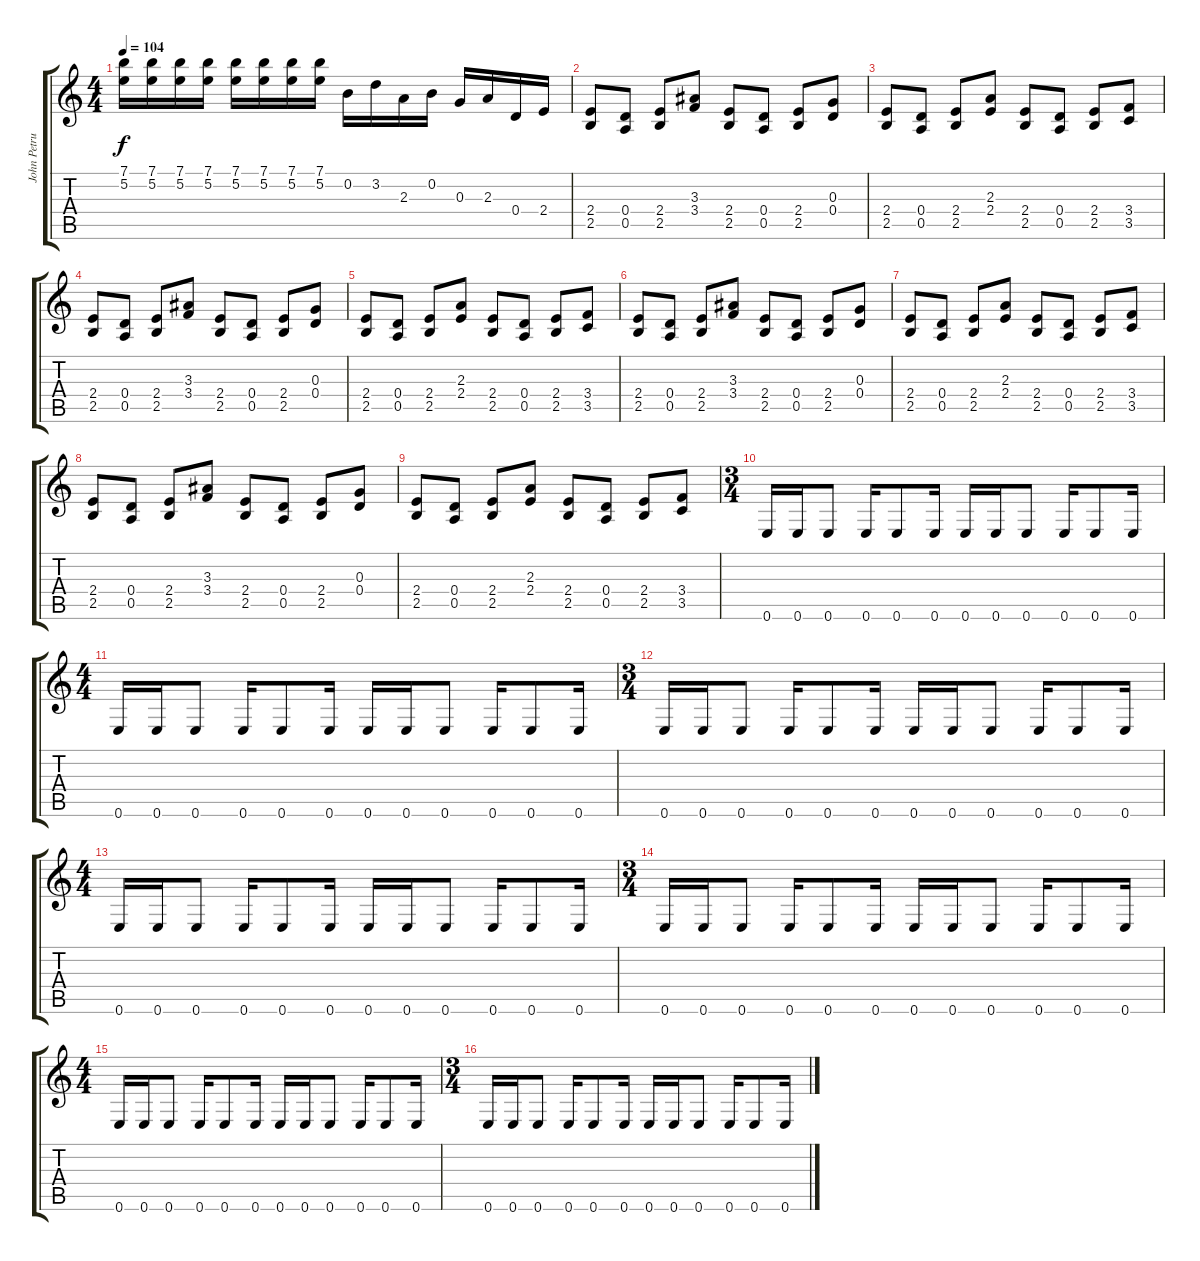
\track ("John Petrucci " "John Petru") {instrument distortionguitar}
\staff {score tabs}
\tuning (E4 B3 G3 D3 A2 E2) {hide}
\ts (4 4)
\tempo 104
\clef g2
\ks c
(7.1 5.2).16{dy f} (7.1 5.2).16 (7.1 5.2).16 (7.1 5.2).16 (7.1 5.2).16 (7.1 5.2).16 (7.1 5.2).16 (7.1 5.2).16 0.2.16 3.2.16 2.3.16 0.2.16 0.3.16 2.3.16 0.4.16 2.4.16 |
(2.4 2.5).8 (0.4 0.5).8 (2.4 2.5).8 (3.3 3.4).8 (2.4 2.5).8 (0.4 0.5).8 (2.4 2.5).8 (0.3 0.4).8 |
(2.4 2.5).8 (0.4 0.5).8 (2.4 2.5).8 (2.3 2.4).8 (2.4 2.5).8 (0.4 0.5).8 (2.4 2.5).8 (3.4 3.5).8 |
(2.4 2.5).8 (0.4 0.5).8 (2.4 2.5).8 (3.3 3.4).8 (2.4 2.5).8 (0.4 0.5).8 (2.4 2.5).8 (0.3 0.4).8 |
(2.4 2.5).8 (0.4 0.5).8 (2.4 2.5).8 (2.3 2.4).8 (2.4 2.5).8 (0.4 0.5).8 (2.4 2.5).8 (3.4 3.5).8 |
(2.4 2.5).8 (0.4 0.5).8 (2.4 2.5).8 (3.3 3.4).8 (2.4 2.5).8 (0.4 0.5).8 (2.4 2.5).8 (0.3 0.4).8 |
(2.4 2.5).8 (0.4 0.5).8 (2.4 2.5).8 (2.3 2.4).8 (2.4 2.5).8 (0.4 0.5).8 (2.4 2.5).8 (3.4 3.5).8 |
(2.4 2.5).8 (0.4 0.5).8 (2.4 2.5).8 (3.3 3.4).8 (2.4 2.5).8 (0.4 0.5).8 (2.4 2.5).8 (0.3 0.4).8 |
(2.4 2.5).8 (0.4 0.5).8 (2.4 2.5).8 (2.3 2.4).8 (2.4 2.5).8 (0.4 0.5).8 (2.4 2.5).8 (3.4 3.5).8 |
\ts (3 4)
0.6.16 0.6.16 0.6.8 0.6.16 0.6.8 0.6.16 0.6.16 0.6.16 0.6.8 0.6.16 0.6.8 0.6.16 |
\ts (4 4)
0.6.16 0.6.16 0.6.8 0.6.16 0.6.8 0.6.16 0.6.16 0.6.16 0.6.8 0.6.16 0.6.8 0.6.16 |
\ts (3 4)
0.6.16 0.6.16 0.6.8 0.6.16 0.6.8 0.6.16 0.6.16 0.6.16 0.6.8 0.6.16 0.6.8 0.6.16 |
\ts (4 4)
0.6.16 0.6.16 0.6.8 0.6.16 0.6.8 0.6.16 0.6.16 0.6.16 0.6.8 0.6.16 0.6.8 0.6.16 |
\ts (3 4)
0.6.16 0.6.16 0.6.8 0.6.16 0.6.8 0.6.16 0.6.16 0.6.16 0.6.8 0.6.16 0.6.8 0.6.16 |
\ts (4 4)
0.6.16 0.6.16 0.6.8 0.6.16 0.6.8 0.6.16 0.6.16 0.6.16 0.6.8 0.6.16 0.6.8 0.6.16 |
\ts (3 4)
0.6.16 0.6.16 0.6.8 0.6.16 0.6.8 0.6.16 0.6.16 0.6.16 0.6.8 0.6.16 0.6.8 0.6.16
